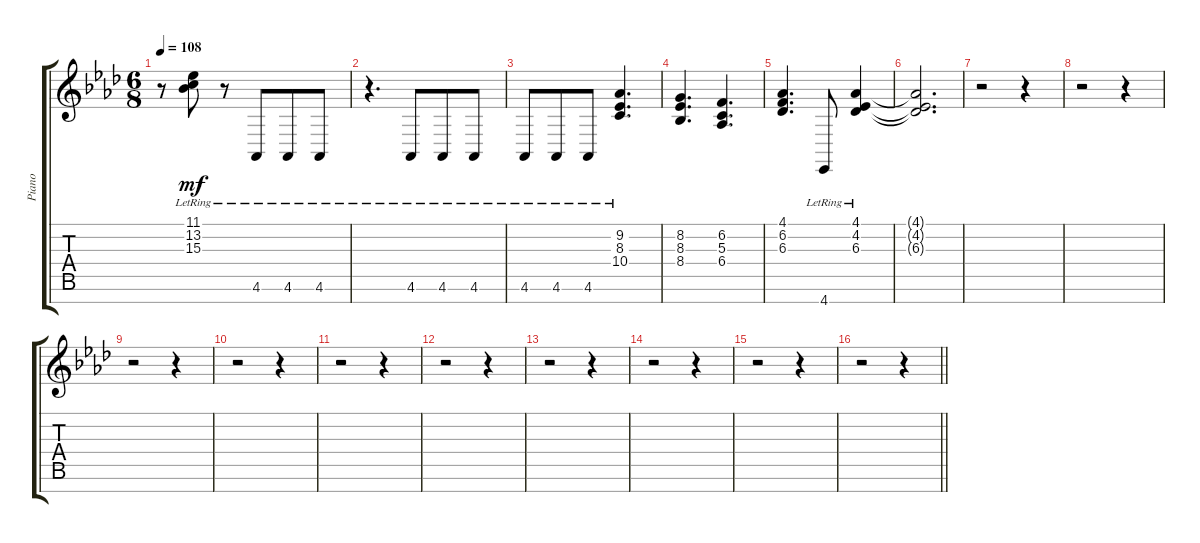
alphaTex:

\track ("Piano" "Piano") {instrument acousticgrandpiano}
\staff {score tabs}
\tuning (E4 B3 G3 D3 A2 E2 B1) {hide}
\ts (6 8)
\tempo 108
\clef g2
\ks ab
r.8{dy mf} (11.1{lr} 13.2{lr} 15.3{lr}).8 r.8 4.6{lr}.8 4.6{lr}.8 4.6{lr}.8 |
r.4{d} 4.6{lr}.8 4.6{lr}.8 4.6{lr}.8 |
4.6{lr}.8 4.6{lr}.8 4.6{lr}.8 (9.2{lr} 8.3{lr} 10.4{lr}).4{d} |
(8.2 8.3 8.4).4{d} (6.2 5.3 6.4).4{d} |
(4.1 6.2 6.3).4{d} 4.7{lr}.8 (4.1{lr} 4.2{lr} 6.3{lr}).4 |
(4.1{t} 4.2{t} 6.3{t}).2{d} |
r.2 r.4 |
r.2 r.4 |
r.2 r.4 |
r.2 r.4 |
r.2 r.4 |
r.2 r.4 |
r.2 r.4 |
r.2 r.4 |
r.2 r.4 |
\barLineRight lightlight
r.2 r.4
